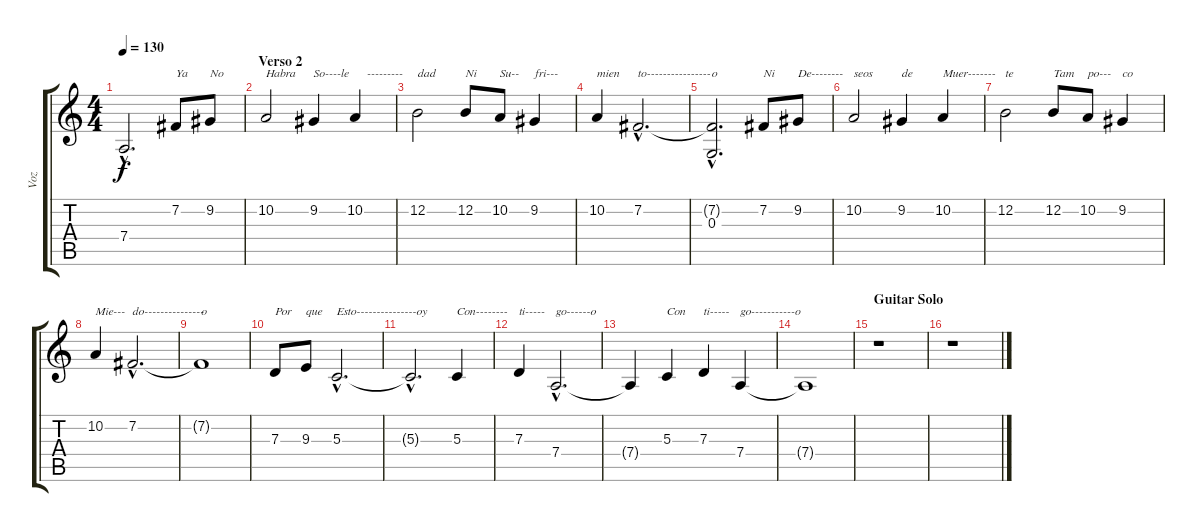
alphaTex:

\track ("Voz" "Voz") {instrument piccolo}
\staff {score tabs}
\tuning (E4 B3 G3 D3 A2 E2) {hide}
\ts (4 4)
\tempo 130
\clef g2
\ks c
7.4{hac t}.2{d dy f} 7.2.8{txt "Ya"} 9.2.8{txt "No"} |
\section ("" "Verso 2")
10.2.2{txt "Habra"} 9.2.4{txt "So----le"} 10.2.4{txt "    ---------"} |
12.2.2{txt "dad"} 12.2.8{txt "Ni"} 10.2.8{txt "Su--"} 9.2.4{txt "fri---"} |
10.2.4{txt "mien"} 7.2{hac}.2{d txt "to----------------"} |
(7.2{hac t} 0.3{hac}).2{d txt "o"} 7.2.8{txt "Ni"} 9.2.8{txt "De--------"} |
10.2.2{txt "seos"} 9.2.4{txt "de"} 10.2.4{txt "Muer-------"} |
12.2.2{txt "te"} 12.2.8{txt "Tam"} 10.2.8{txt "po---"} 9.2.4{txt "co"} |
10.2.4{txt "Mie---"} 7.2{hac}.2{d txt "do---------------"} |
7.2{t}.1{txt "o"} |
7.3.8{txt "Por"} 9.3.8{txt "que"} 5.3{hac}.2{d txt "Esto---------------oy"} |
5.3{hac t}.2{d} 5.3.4{txt "Con--------"} |
7.3.4{txt "ti-----"} 7.4{hac}.2{d txt "go------o"} |
7.4{t}.4 5.3.4{txt "Con"} 7.3.4{txt "ti-----"} 7.4.4{txt "go-----------o"} |
7.4{t}.1 |
\section ("" "Guitar Solo")
r.1 |
r.1
